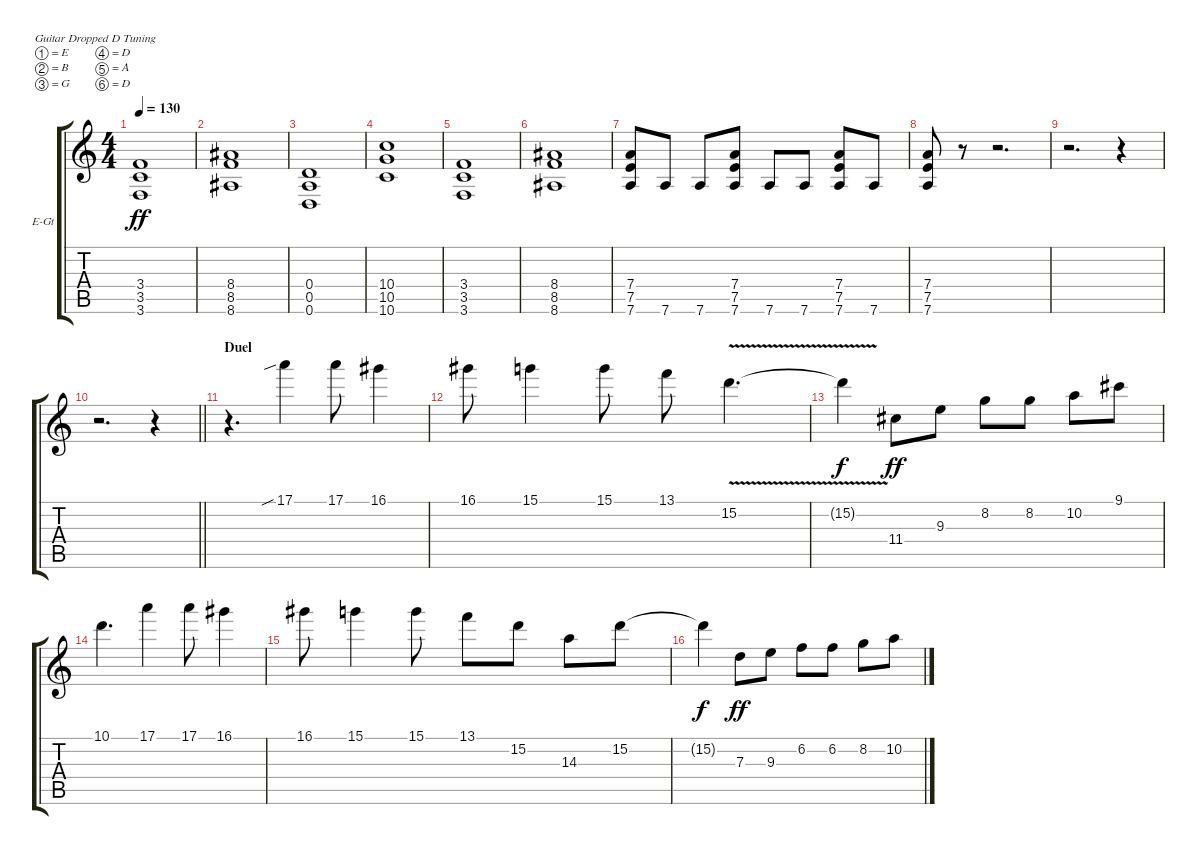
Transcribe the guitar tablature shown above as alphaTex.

\bracketExtendMode groupsimilarinstruments
\firstSystemTrackNameOrientation horizontal
\otherSystemsTrackNameOrientation horizontal
\track ("Guitar (Synyster)" "E-Gt") {instrument distortionguitar}
\staff {score tabs}
\tuning (E4 B3 G3 D3 A2 D2)
\ts (4 4)
\tempo 130
\clef g2
\ks c
(3.4 3.5 3.6).1{dy ff} |
(8.4 8.5 8.6).1 |
(0.4 0.5 0.6).1 |
(10.4 10.5 10.6).1 |
(3.4 3.5 3.6).1 |
(8.4 8.5 8.6).1 |
(7.4 7.5 7.6).8 7.6.8 7.6.8 (7.4 7.5 7.6).8 7.6.8 7.6.8 (7.4 7.5 7.6).8 7.6.8 |
(7.4 7.5 7.6).8 r.8 r.2{d} |
r.2{d} r.4 |
\barLineRight lightlight
r.2{d} r.4 |
\section ("" "Duel")
r.4{d} 17.1{sib}.4 17.1.8 16.1.4 |
16.1.8 15.1.4 15.1.8 13.1.8 15.2{v}.4{d} |
15.2{v t}.4{dy f} 11.4.8{dy ff} 9.3.8 8.2.8 8.2.8 10.2.8 9.1.8 |
10.1.4{d} 17.1.4 17.1.8 16.1.4 |
16.1.8 15.1.4 15.1.8 13.1.8 15.2.8 14.3.8 15.2.8 |
15.2{t}.4{dy f} 7.3.8{dy ff} 9.3.8 6.2.8 6.2.8 8.2.8 10.2.8
